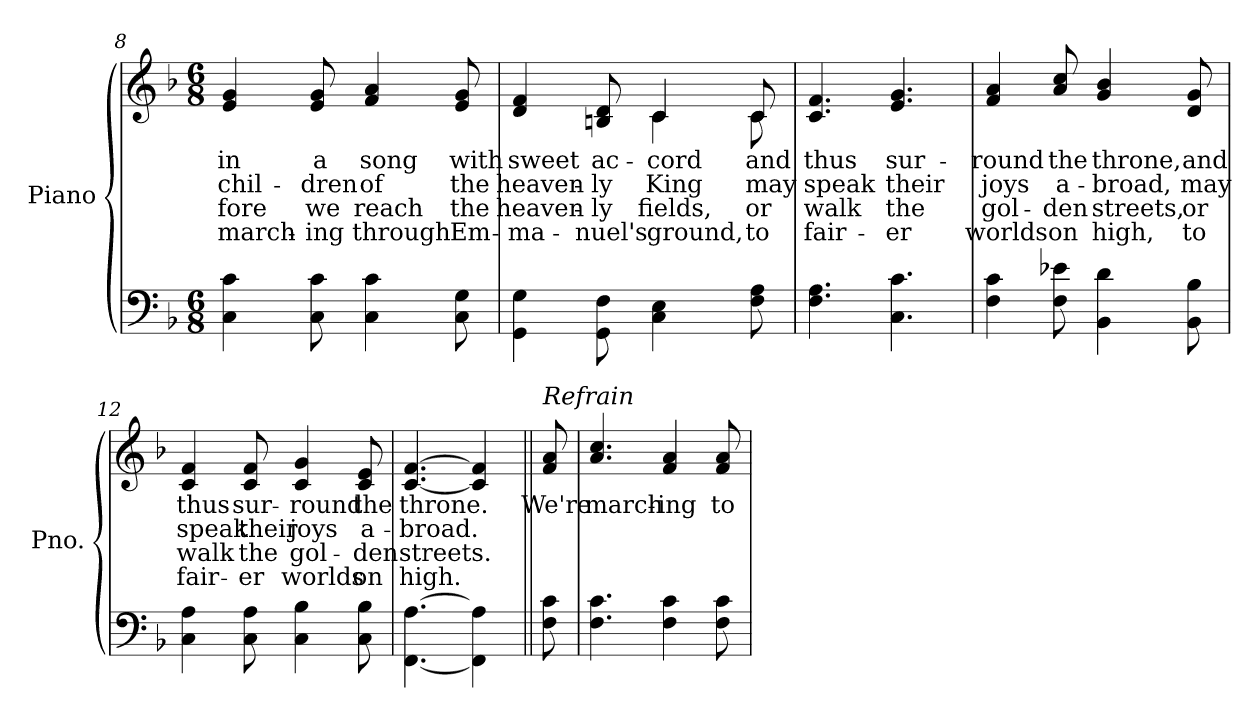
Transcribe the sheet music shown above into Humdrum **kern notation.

**kern	**kern	**text	**text	**text	**text
*part2	*part1	*part1	*part1	*part1	*part1
*staff2	*staff1	*staff1	*staff1	*staff1	*staff1
*I"Piano	*I"Piano	*	*	*	*
*I'Pno.	*I'Pno.	*	*	*	*
!!LO:LB:g=z
*clefF4	*clefG2	*	*	*	*
*k[b-]	*k[b-]	*	*	*	*
*F:	*F:	*	*	*	*
*M6/8	*M6/8	*	*	*	*
=8	=8	=8	=8	=8	=8
!	!	!LO:LY:b:color=#000000	!LO:LY:b:color=#000000	!LO:LY:b:color=#000000	!LO:LY:b:color=#000000
4Ci\ 4ci	4ei/ 4gi	in	chil-	fore	march-
!	!	!LO:LY:b:color=#000000	!LO:LY:b:color=#000000	!LO:LY:b:color=#000000	!LO:LY:b:color=#000000
8Ci\ 8ci	8ei/ 8gi	a	-dren	-we	ing
!	!	!LO:LY:b:color=#000000	!LO:LY:b:color=#000000	!LO:LY:b:color=#000000	!LO:LY:b:color=#000000
4Ci\ 4ci	4fi/ 4ai	song	of	reach	through
!	!	!LO:LY:b:color=#000000	!LO:LY:b:color=#000000	!LO:LY:b:color=#000000	!LO:LY:b:color=#000000
8Ci\ 8Gi	8ei/ 8gi	with	the	the	Em-
=9	=9	=9	=9	=9	=9
!	!	!LO:LY:b:color=#000000	!LO:LY:b:color=#000000	!LO:LY:b:color=#000000	!LO:LY:b:color=#000000
*	*^	*	*	*	*
4GGi\ 4Gi	4di/ 4fi	4.ryy	sweet	heaven-	-heaven-	-ma-
!	!	!	!LO:LY:b:color=#000000	!LO:LY:b:color=#000000	!LO:LY:b:color=#000000	!LO:LY:b:color=#000000
8GGi\ 8Fi	8Bni/ 8di	.	ac-	-ly	-ly	nuel's
!	!	!	!LO:LY:b:color=#000000	!LO:LY:b:color=#000000	!LO:LY:b:color=#000000	!LO:LY:b:color=#000000
4Ci\ 4Ei	4ci/	4ci\	-cord	King	fields,	ground,
!	!	!	!LO:LY:b:color=#000000	!LO:LY:b:color=#000000	!LO:LY:b:color=#000000	!LO:LY:b:color=#000000
8Fi\ 8Ai	8ci/	8ci\	and	may	or	to
*	*v	*v	*	*	*	*
=10	=10	=10	=10	=10	=10
*	*^	*	*	*	*
!	!	!	!LO:LY:b:color=#000000	!LO:LY:b:color=#000000	!LO:LY:b:color=#000000	!LO:LY:b:color=#000000
*	*v	*v	*	*	*	*
4.Fi\ 4.Ai	4.ci/ 4.fi	thus	speak	walk	fair-
!	!	!LO:LY:b:color=#000000	!LO:LY:b:color=#000000	!LO:LY:b:color=#000000	!LO:LY:b:color=#000000
4.Ci\ 4.ci	4.ei/ 4.gi	sur-	their	-the	er
!!LO:LB:g=z
=11	=11	=11	=11	=11	=11
!	!	!LO:LY:b:color=#000000	!LO:LY:b:color=#000000	!LO:LY:b:color=#000000	!LO:LY:b:color=#000000
4Fi\ 4ci	4fi/ 4ai	-round	joys	gol-	-worlds
!	!	!LO:LY:b:color=#000000	!LO:LY:b:color=#000000	!LO:LY:b:color=#000000	!LO:LY:b:color=#000000
8Fi\ 8e-Xi	8ai/ 8cci	the	a-	den	on
!	!	!LO:LY:b:color=#000000	!LO:LY:b:color=#000000	!LO:LY:b:color=#000000	!LO:LY:b:color=#000000
4BB-i\ 4di	4gi/ 4b-i	throne,	-broad,	streets,	high,
!	!	!LO:LY:b:color=#000000	!LO:LY:b:color=#000000	!LO:LY:b:color=#000000	!LO:LY:b:color=#000000
8BB-i\ 8B-i	8di/ 8gi	and	may	or	to
=12	=12	=12	=12	=12	=12
!	!	!LO:LY:b:color=#000000	!LO:LY:b:color=#000000	!LO:LY:b:color=#000000	!LO:LY:b:color=#000000
4Ci\ 4Ai	4ci/ 4fi	thus	speak	walk	fair-
!	!	!LO:LY:b:color=#000000	!LO:LY:b:color=#000000	!LO:LY:b:color=#000000	!LO:LY:b:color=#000000
8Ci\ 8Ai	8ci/ 8fi	sur-	their	-the	er
!	!	!LO:LY:b:color=#000000	!LO:LY:b:color=#000000	!LO:LY:b:color=#000000	!LO:LY:b:color=#000000
4Ci\ 4B-i	4ci/ 4gi	-round	joys	gol-	-worlds
!	!	!LO:LY:b:color=#000000	!LO:LY:b:color=#000000	!LO:LY:b:color=#000000	!LO:LY:b:color=#000000
8Ci\ 8B-i	8ci/ 8ei	the	a-	den	on
=13	=13	=13	=13	=13	=13
!	!	!LO:LY:b:color=#000000	!LO:LY:b:color=#000000	!LO:LY:b:color=#000000	!LO:LY:b:color=#000000
[4.FFi\ [4.Ai	[4.ci/ [4.fi	throne.	-broad.	streets.	high.
4FFi\] 4Ai]	4ci/] 4fi]	.	.	.	.
=14||	=14||	=14||	=14||	=14||	=14||
!	!LO:TX:a:i:t=Refrain	!	!	!	!
!	!	!LO:LY:b:color=#000000	!	!	!
8Fi\ 8ci	8fi/ 8ai	We're	.	.	.
=15	=15	=15	=15	=15	=15
!	!	!LO:LY:b:color=#000000	!	!	!
4.Fi\ 4.ci	4.ai/ 4.cci	march-	.	.	.
!	!	!LO:LY:b:color=#000000	!	!	!
4Fi\ 4ci	4fi/ 4ai	-ing	.	.	.
!	!	!LO:LY:b:color=#000000	!	!	!
8Fi\ 8ci	8fi/ 8ai	to	.	.	.
=	=	=	=	=	=
*-	*-	*-	*-	*-	*-
